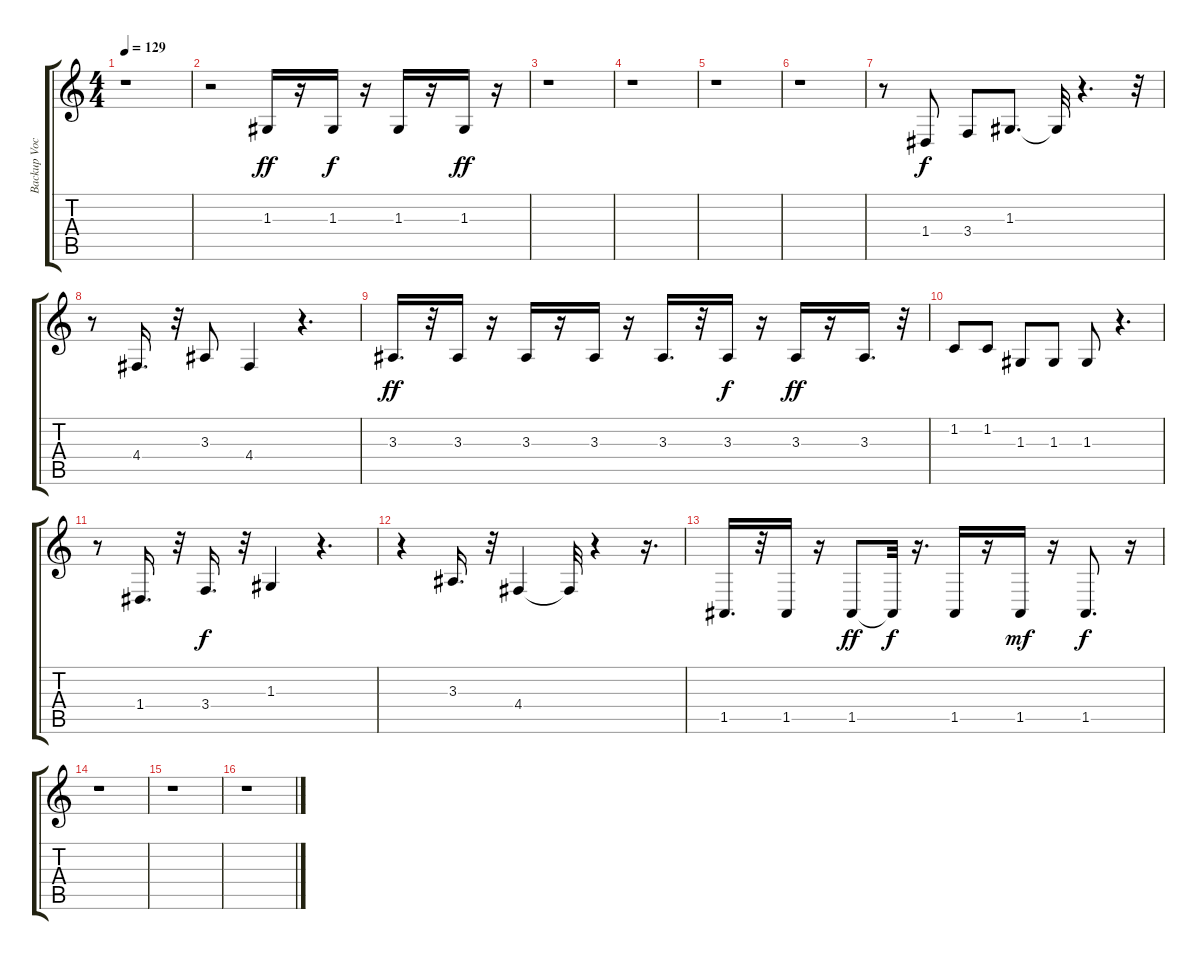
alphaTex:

\track ("Backup Voc" "Backup Voc") {instrument voiceoohs}
\staff {score tabs}
\tuning (E4 B3 G3 D3 A2 E2) {hide}
\ts (4 4)
\tempo 129
\clef g2
\ks c
r.1{dy f} |
r.2 1.3.16{dy ff} r.16 1.3.16{dy f} r.16 1.3.16 r.16 1.3.16{dy ff} r.16 |
r.1 |
r.1 |
r.1 |
r.1 |
r.8 1.4.8{dy f} 3.4.8 1.3.8{d} 1.3{t}.32 r.4{d} r.32 |
r.8 4.4.16{d} r.32 3.3.8 4.4.4 r.4{d} |
3.3.16{d dy ff} r.32 3.3.16 r.16 3.3.16 r.16 3.3.16 r.16 3.3.16{d} r.32 3.3.16{dy f} r.16 3.3.16{dy ff} r.16 3.3.16{d} r.32 |
1.2.8 1.2.8 1.3.8 1.3.8 1.3.8 r.4{d} |
r.8 1.4.16{d} r.32 3.4.16{d dy f} r.32 1.3.4 r.4{d} |
r.4 3.3.16{d} r.32 4.4.4 4.4{t}.32 r.4 r.16{d} |
1.5.16{d} r.32 1.5.16 r.16 1.5.8{dy ff} 1.5{t}.32{dy f} r.16{d} 1.5.16 r.16 1.5.16{dy mf} r.16 1.5.8{d dy f} r.16 |
r.1 |
r.1 |
r.1
